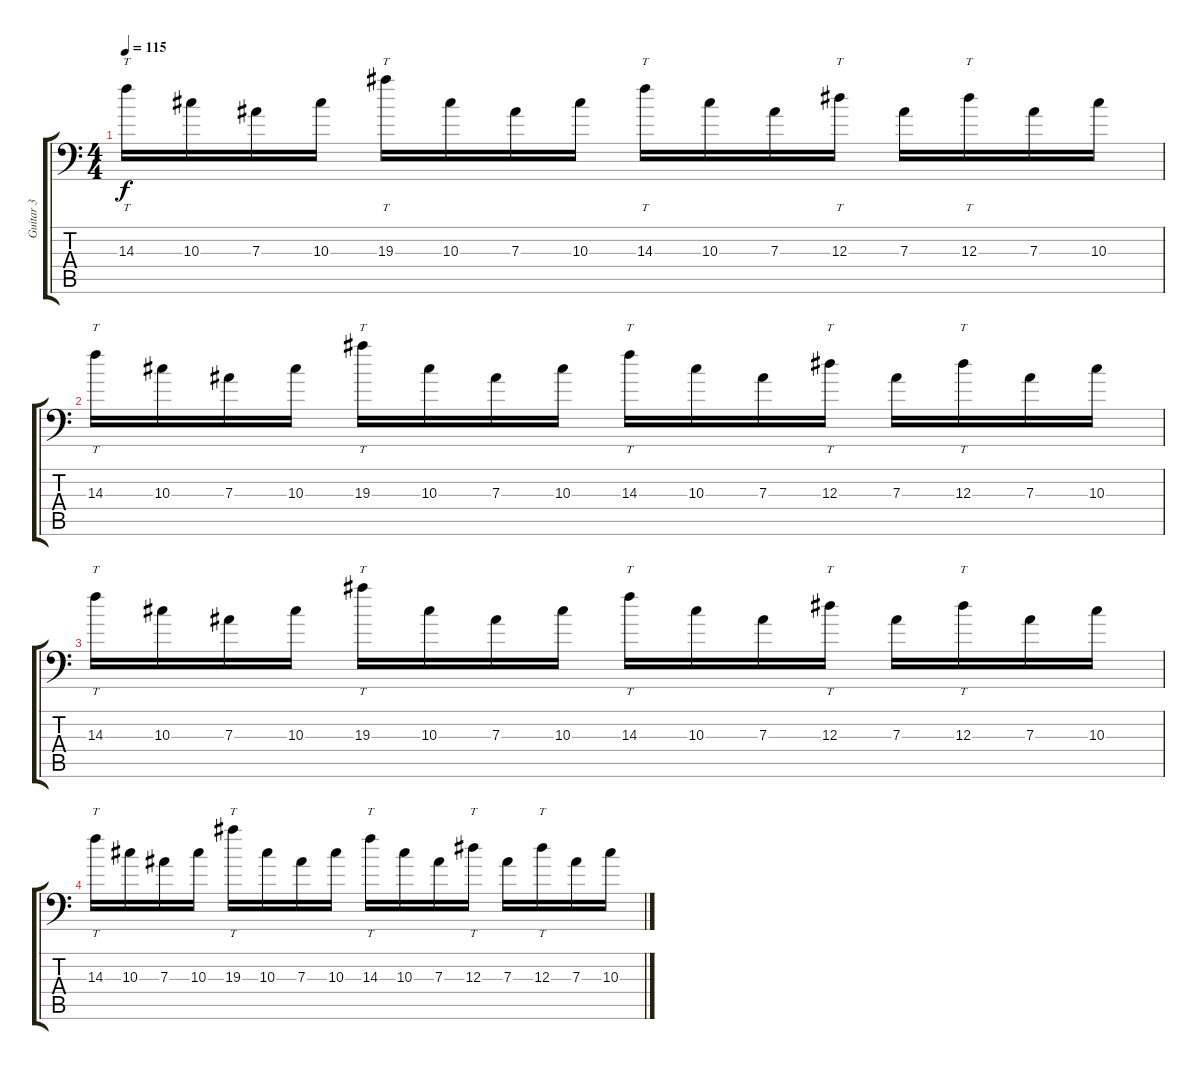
\track ("Guitar 3" "Guitar 3") {instrument distortionguitar}
\staff {score tabs}
\tuning (C4 G3 Eb3 Bb2 F2 Bb1) {hide}
\ts (4 4)
\tempo 115
\clef f4
\ks c
14.3.16{tt dy f volume 0 instrument distortionguitar} 10.3.16 7.3.16 10.3.16 19.3.16{tt} 10.3.16 7.3.16 10.3.16 14.3.16{tt} 10.3.16 7.3.16 12.3.16{tt} 7.3.16 12.3.16{tt} 7.3.16 10.3.16 |
14.3.16{tt} 10.3.16 7.3.16 10.3.16 19.3.16{tt} 10.3.16 7.3.16 10.3.16 14.3.16{tt} 10.3.16 7.3.16 12.3.16{tt} 7.3.16 12.3.16{tt} 7.3.16 10.3.16 |
14.3.16{tt} 10.3.16 7.3.16 10.3.16 19.3.16{tt} 10.3.16 7.3.16 10.3.16 14.3.16{tt} 10.3.16 7.3.16 12.3.16{tt} 7.3.16 12.3.16{tt} 7.3.16 10.3.16 |
14.3.16{tt} 10.3.16 7.3.16 10.3.16 19.3.16{tt} 10.3.16 7.3.16 10.3.16 14.3.16{tt} 10.3.16 7.3.16 12.3.16{tt} 7.3.16 12.3.16{tt} 7.3.16 10.3.16
